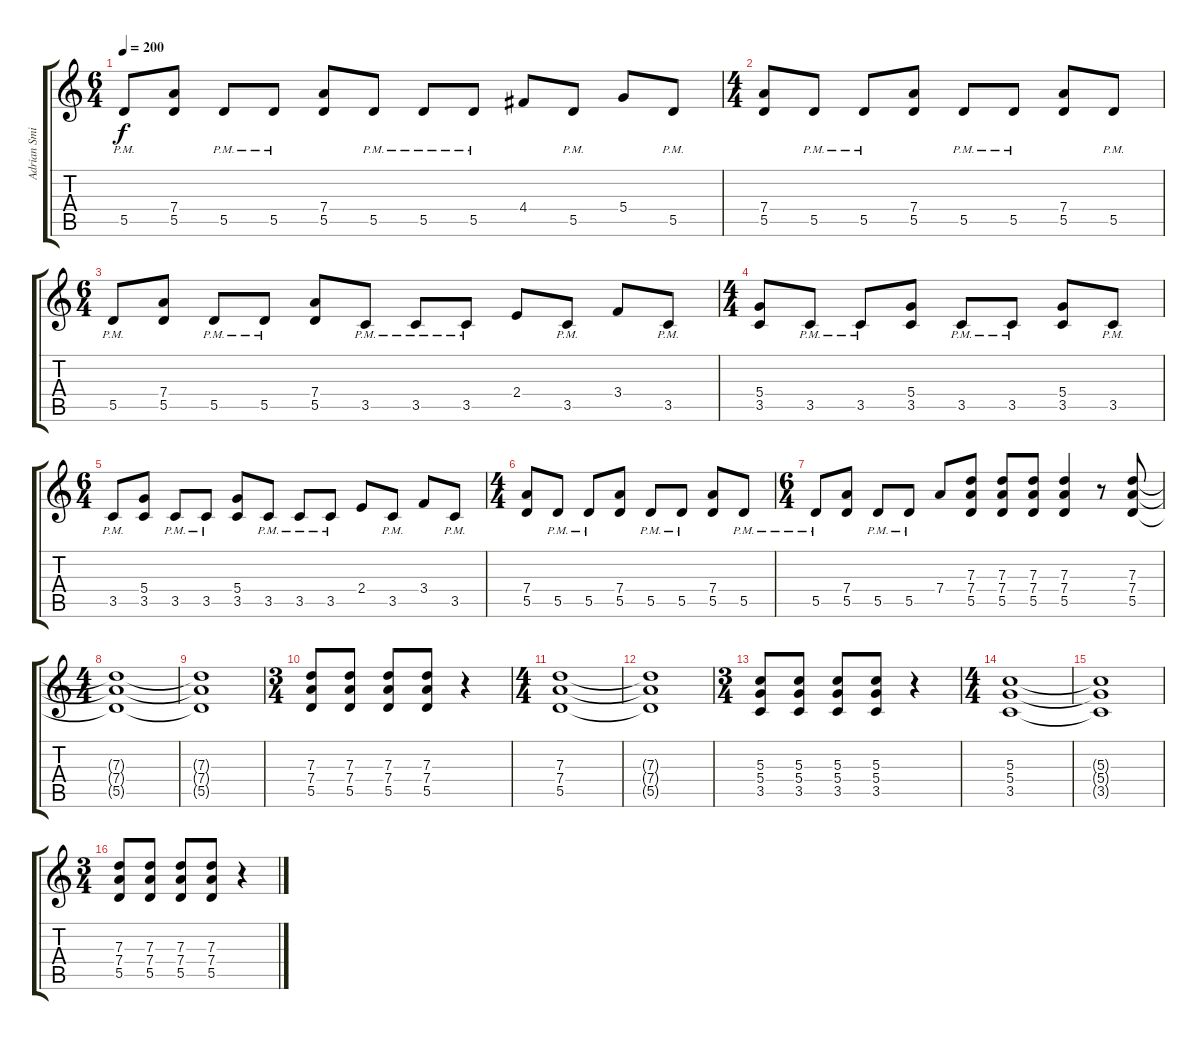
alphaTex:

\track ("Adrian Smith" "Adrian Smi") {instrument distortionguitar}
\staff {score tabs}
\tuning (E4 B3 G3 D3 A2 E2) {hide}
\ts (6 4)
\tempo 200
\clef g2
\ks c
5.5{pm}.8{dy f} (7.4 5.5).8 5.5{pm}.8 5.5{pm}.8 (7.4 5.5).8 5.5{pm}.8 5.5{pm}.8 5.5{pm}.8 4.4.8 5.5{pm}.8 5.4.8 5.5{pm}.8 |
\ts (4 4)
(7.4 5.5).8 5.5{pm}.8 5.5{pm}.8 (7.4 5.5).8 5.5{pm}.8 5.5{pm}.8 (7.4 5.5).8 5.5{pm}.8 |
\ts (6 4)
5.5{pm}.8 (7.4 5.5).8 5.5{pm}.8 5.5{pm}.8 (7.4 5.5).8 3.5{pm}.8 3.5{pm}.8 3.5{pm}.8 2.4.8 3.5{pm}.8 3.4.8 3.5{pm}.8 |
\ts (4 4)
(5.4 3.5).8 3.5{pm}.8 3.5{pm}.8 (5.4 3.5).8 3.5{pm}.8 3.5{pm}.8 (5.4 3.5).8 3.5{pm}.8 |
\ts (6 4)
3.5{pm}.8 (5.4 3.5).8 3.5{pm}.8 3.5{pm}.8 (5.4 3.5).8 3.5{pm}.8 3.5{pm}.8 3.5{pm}.8 2.4.8 3.5{pm}.8 3.4.8 3.5{pm}.8 |
\ts (4 4)
(7.4 5.5).8 5.5{pm}.8 5.5{pm}.8 (7.4 5.5).8 5.5{pm}.8 5.5{pm}.8 (7.4 5.5).8 5.5{pm}.8 |
\ts (6 4)
5.5{pm}.8 (7.4 5.5).8 5.5{pm}.8 5.5{pm}.8 7.4.8 (7.3 7.4 5.5).8 (7.3 7.4 5.5).8 (7.3 7.4 5.5).8 (7.3 7.4 5.5).4 r.8 (7.3 7.4 5.5).8 |
\ts (4 4)
(7.3{t} 7.4{t} 5.5{t}).1 |
(7.3{t} 7.4{t} 5.5{t}).1 |
\ts (3 4)
(7.3 7.4 5.5).8 (7.3 7.4 5.5).8 (7.3 7.4 5.5).8 (7.3 7.4 5.5).8 r.4 |
\ts (4 4)
(7.3 7.4 5.5).1 |
(7.3{t} 7.4{t} 5.5{t}).1 |
\ts (3 4)
(5.3 5.4 3.5).8 (5.3 5.4 3.5).8 (5.3 5.4 3.5).8 (5.3 5.4 3.5).8 r.4 |
\ts (4 4)
(5.3 5.4 3.5).1 |
(5.3{t} 5.4{t} 3.5{t}).1 |
\ts (3 4)
(7.3 7.4 5.5).8 (7.3 7.4 5.5).8 (7.3 7.4 5.5).8 (7.3 7.4 5.5).8 r.4
